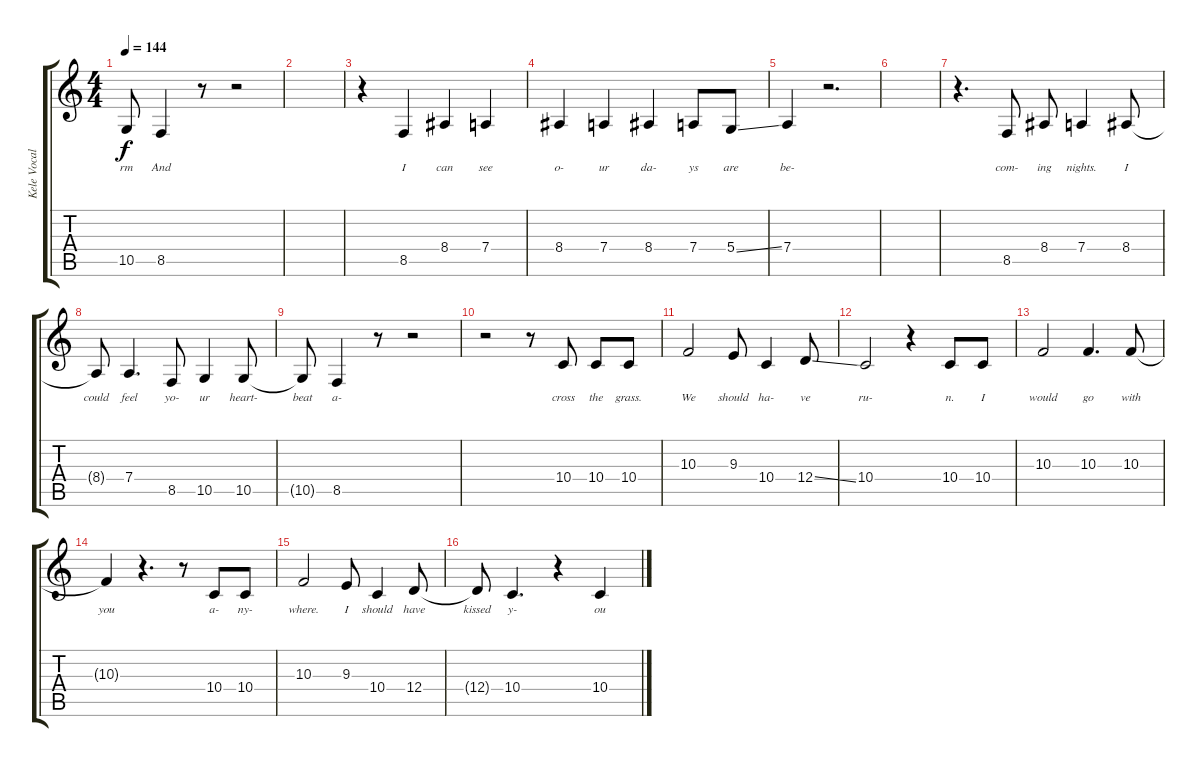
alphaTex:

\track ("Kele Vocals" "Kele Vocal") {instrument tenorsax}
\staff {score tabs}
\tuning (E4 B3 G3 D3 A2 E2) {hide}
\ts (4 4)
\tempo 144
\clef g2
\ks c
10.5{t}.8{lyrics (0 "rm") lyrics (1 "") lyrics (2 "") lyrics (3 "") lyrics (4 "") dy f} 8.5.4{lyrics (0 "And") lyrics (1 "") lyrics (2 "") lyrics (3 "") lyrics (4 "")} r.8 r.2 |
|
r.4 8.5.4{lyrics (0 "I") lyrics (1 "") lyrics (2 "") lyrics (3 "") lyrics (4 "")} 8.4.4{lyrics (0 "can") lyrics (1 "") lyrics (2 "") lyrics (3 "") lyrics (4 "")} 7.4.4{lyrics (0 "see") lyrics (1 "") lyrics (2 "") lyrics (3 "") lyrics (4 "")} |
8.4.4{lyrics (0 "o-") lyrics (1 "") lyrics (2 "") lyrics (3 "") lyrics (4 "")} 7.4.4{lyrics (0 "ur") lyrics (1 "") lyrics (2 "") lyrics (3 "") lyrics (4 "")} 8.4.4{lyrics (0 "da-") lyrics (1 "") lyrics (2 "") lyrics (3 "") lyrics (4 "")} 7.4.8{lyrics (0 "ys") lyrics (1 "") lyrics (2 "") lyrics (3 "") lyrics (4 "")} 5.4{ss}.8{lyrics (0 "are") lyrics (1 "") lyrics (2 "") lyrics (3 "") lyrics (4 "")} |
7.4.4{lyrics (0 "be-") lyrics (1 "") lyrics (2 "") lyrics (3 "") lyrics (4 "")} r.2{d} |
|
r.4{d} 8.5.8{lyrics (0 "com-") lyrics (1 "") lyrics (2 "") lyrics (3 "") lyrics (4 "")} 8.4.8{lyrics (0 "ing") lyrics (1 "") lyrics (2 "") lyrics (3 "") lyrics (4 "")} 7.4.4{lyrics (0 "nights.") lyrics (1 "") lyrics (2 "") lyrics (3 "") lyrics (4 "")} 8.4.8{lyrics (0 "I") lyrics (1 "") lyrics (2 "") lyrics (3 "") lyrics (4 "")} |
8.4{t}.8{lyrics (0 "could") lyrics (1 "") lyrics (2 "") lyrics (3 "") lyrics (4 "")} 7.4.4{d lyrics (0 "feel") lyrics (1 "") lyrics (2 "") lyrics (3 "") lyrics (4 "")} 8.5.8{lyrics (0 "yo-") lyrics (1 "") lyrics (2 "") lyrics (3 "") lyrics (4 "")} 10.5.4{lyrics (0 "ur") lyrics (1 "") lyrics (2 "") lyrics (3 "") lyrics (4 "")} 10.5.8{lyrics (0 "heart-") lyrics (1 "") lyrics (2 "") lyrics (3 "") lyrics (4 "")} |
10.5{t}.8{lyrics (0 "beat") lyrics (1 "") lyrics (2 "") lyrics (3 "") lyrics (4 "")} 8.5.4{lyrics (0 "a-") lyrics (1 "") lyrics (2 "") lyrics (3 "") lyrics (4 "")} r.8 r.2 |
r.2 r.8 10.4.8{lyrics (0 "cross") lyrics (1 "") lyrics (2 "") lyrics (3 "") lyrics (4 "")} 10.4.8{lyrics (0 "the") lyrics (1 "") lyrics (2 "") lyrics (3 "") lyrics (4 "")} 10.4.8{lyrics (0 "grass.") lyrics (1 "") lyrics (2 "") lyrics (3 "") lyrics (4 "")} |
10.3.2{lyrics (0 "We") lyrics (1 "") lyrics (2 "") lyrics (3 "") lyrics (4 "")} 9.3.8{lyrics (0 "should") lyrics (1 "") lyrics (2 "") lyrics (3 "") lyrics (4 "")} 10.4.4{lyrics (0 "ha-") lyrics (1 "") lyrics (2 "") lyrics (3 "") lyrics (4 "")} 12.4{ss}.8{lyrics (0 "ve") lyrics (1 "") lyrics (2 "") lyrics (3 "") lyrics (4 "")} |
10.4.2{lyrics (0 "ru-") lyrics (1 "") lyrics (2 "") lyrics (3 "") lyrics (4 "")} r.4 10.4.8{lyrics (0 "n.") lyrics (1 "") lyrics (2 "") lyrics (3 "") lyrics (4 "")} 10.4.8{lyrics (0 "I") lyrics (1 "") lyrics (2 "") lyrics (3 "") lyrics (4 "")} |
10.3.2{lyrics (0 "would") lyrics (1 "") lyrics (2 "") lyrics (3 "") lyrics (4 "")} 10.3.4{d lyrics (0 "go") lyrics (1 "") lyrics (2 "") lyrics (3 "") lyrics (4 "")} 10.3.8{lyrics (0 "with") lyrics (1 "") lyrics (2 "") lyrics (3 "") lyrics (4 "")} |
10.3{t}.4{lyrics (0 "you") lyrics (1 "") lyrics (2 "") lyrics (3 "") lyrics (4 "")} r.4{d} r.8 10.4.8{lyrics (0 "a-") lyrics (1 "") lyrics (2 "") lyrics (3 "") lyrics (4 "")} 10.4.8{lyrics (0 "ny-") lyrics (1 "") lyrics (2 "") lyrics (3 "") lyrics (4 "")} |
10.3.2{lyrics (0 "where.") lyrics (1 "") lyrics (2 "") lyrics (3 "") lyrics (4 "")} 9.3.8{lyrics (0 "I") lyrics (1 "") lyrics (2 "") lyrics (3 "") lyrics (4 "")} 10.4.4{lyrics (0 "should") lyrics (1 "") lyrics (2 "") lyrics (3 "") lyrics (4 "")} 12.4.8{lyrics (0 "have") lyrics (1 "") lyrics (2 "") lyrics (3 "") lyrics (4 "")} |
12.4{t}.8{lyrics (0 "kissed") lyrics (1 "") lyrics (2 "") lyrics (3 "") lyrics (4 "")} 10.4.4{d lyrics (0 "y-") lyrics (1 "") lyrics (2 "") lyrics (3 "") lyrics (4 "")} r.4 10.4.4{lyrics (0 "ou") lyrics (1 "") lyrics (2 "") lyrics (3 "") lyrics (4 "")}
